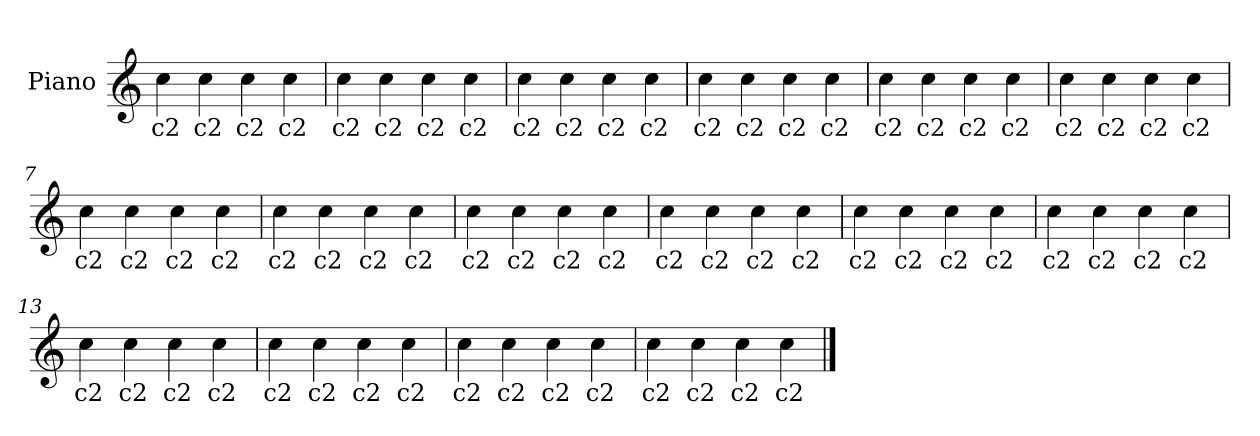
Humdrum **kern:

**kern	**text
*part1	*part1
*staff1	*staff1
*I"Piano	*
*I'Pno.	*
*clefG2	*
*k[]	*
=1	=1
!	!LO:LY:b
4cc\	c2
!	!LO:LY:b
4cc\	c2
!	!LO:LY:b
4cc\	c2
!	!LO:LY:b
4cc\	c2
=2	=2
!	!LO:LY:b
4cc\	c2
!	!LO:LY:b
4cc\	c2
!	!LO:LY:b
4cc\	c2
!	!LO:LY:b
4cc\	c2
!!LO:LB:g=z
=3	=3
!	!LO:LY:b
4cc\	c2
!	!LO:LY:b
4cc\	c2
!	!LO:LY:b
4cc\	c2
!	!LO:LY:b
4cc\	c2
=4	=4
!	!LO:LY:b
4cc\	c2
!	!LO:LY:b
4cc\	c2
!	!LO:LY:b
4cc\	c2
!	!LO:LY:b
4cc\	c2
!!LO:LB:g=z
=5	=5
!	!LO:LY:b
4cc\	c2
!	!LO:LY:b
4cc\	c2
!	!LO:LY:b
4cc\	c2
!	!LO:LY:b
4cc\	c2
=6	=6
!	!LO:LY:b
4cc\	c2
!	!LO:LY:b
4cc\	c2
!	!LO:LY:b
4cc\	c2
!	!LO:LY:b
4cc\	c2
!!LO:LB:g=z
=7	=7
!	!LO:LY:b
4cc\	c2
!	!LO:LY:b
4cc\	c2
!	!LO:LY:b
4cc\	c2
!	!LO:LY:b
4cc\	c2
=8	=8
!	!LO:LY:b
4cc\	c2
!	!LO:LY:b
4cc\	c2
!	!LO:LY:b
4cc\	c2
!	!LO:LY:b
4cc\	c2
!!LO:LB:g=z
=9	=9
!	!LO:LY:b
4cc\	c2
!	!LO:LY:b
4cc\	c2
!	!LO:LY:b
4cc\	c2
!	!LO:LY:b
4cc\	c2
=10	=10
!	!LO:LY:b
4cc\	c2
!	!LO:LY:b
4cc\	c2
!	!LO:LY:b
4cc\	c2
!	!LO:LY:b
4cc\	c2
!!LO:LB:g=z
=11	=11
!	!LO:LY:b
4cc\	c2
!	!LO:LY:b
4cc\	c2
!	!LO:LY:b
4cc\	c2
!	!LO:LY:b
4cc\	c2
=12	=12
!	!LO:LY:b
4cc\	c2
!	!LO:LY:b
4cc\	c2
!	!LO:LY:b
4cc\	c2
!	!LO:LY:b
4cc\	c2
!!LO:LB:g=z
=13	=13
!	!LO:LY:b
4cc\	c2
!	!LO:LY:b
4cc\	c2
!	!LO:LY:b
4cc\	c2
!	!LO:LY:b
4cc\	c2
=14	=14
!	!LO:LY:b
4cc\	c2
!	!LO:LY:b
4cc\	c2
!	!LO:LY:b
4cc\	c2
!	!LO:LY:b
4cc\	c2
!!LO:LB:g=z
=15	=15
!	!LO:LY:b
4cc\	c2
!	!LO:LY:b
4cc\	c2
!	!LO:LY:b
4cc\	c2
!	!LO:LY:b
4cc\	c2
=16	=16
!	!LO:LY:b
4cc\	c2
!	!LO:LY:b
4cc\	c2
!	!LO:LY:b
4cc\	c2
!	!LO:LY:b
4cc\	c2
==	==
*-	*-
